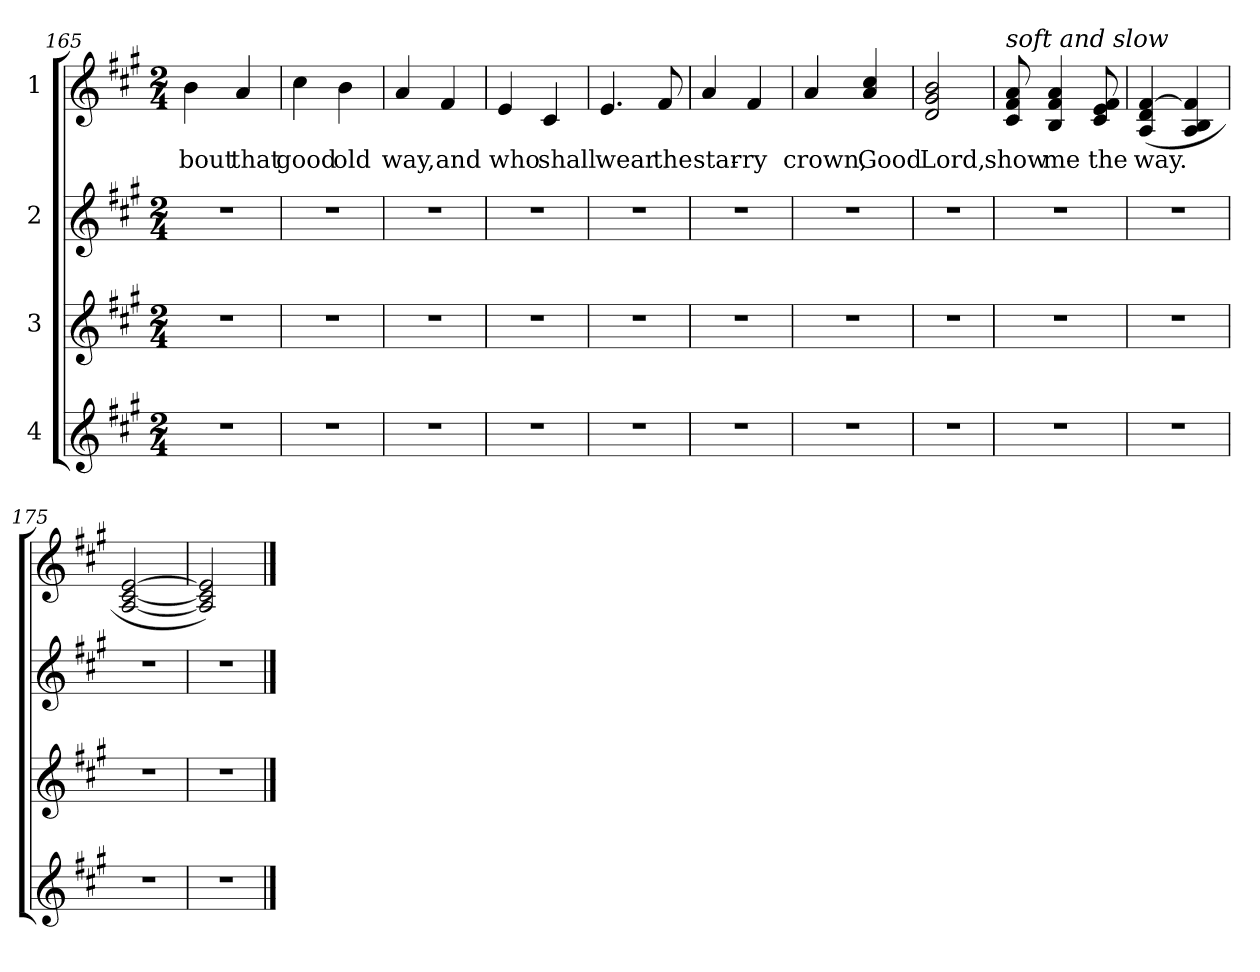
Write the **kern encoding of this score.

**kern	**kern	**kern	**kern	**text
*part4	*part3	*part2	*part1	*part1
*staff4	*staff3	*staff2	*staff1	*staff1
*I"4	*I"3	*I"2	*I"1	*
*clefG2	*clefG2	*clefG2	*clefG2	*
*k[f#c#g#]	*k[f#c#g#]	*k[f#c#g#]	*k[f#c#g#]	*
*A:	*A:	*A:	*A:	*
*M2/4	*M2/4	*M2/4	*M2/4	*
=165	=165	=165	=165	=165
2r	2r	2r	4b\	-bout
.	.	.	4a/	that
=166	=166	=166	=166	=166
2r	2r	2r	4cc#\	good
.	.	.	4b\	old
=167	=167	=167	=167	=167
2r	2r	2r	4a/	way,
.	.	.	4f#/	and
!!LO:LB:g=z
=168	=168	=168	=168	=168
2r	2r	2r	4e/	who
.	.	.	4c#/	shall
=169	=169	=169	=169	=169
2r	2r	2r	4.e/	wear
.	.	.	8f#/	the
=170	=170	=170	=170	=170
2r	2r	2r	4a/	star-
.	.	.	4f#/	-ry
=171	=171	=171	=171	=171
2r	2r	2r	4a/	crown,
.	.	.	4a/ 4cc#/	Good
=172	=172	=172	=172	=172
2r	2r	2r	2d/Z 2g#/Z 2b/Z	Lord,
=173	=173	=173	=173	=173
!	!	!	!LO:TX:a:i:t=soft and slow	!
2r	2r	2r	8c#/ 8f#/ 8a/	show
.	.	.	4B/ 4f#/ 4a/	me
.	.	.	8c#/ 8e/ 8f#/	the
=174	=174	=174	=174	=174
2r	2r	2r	(4A/ 4d/ [4f#/	way.
.	.	.	4A/ 4B/ 4f#/]	.
=175	=175	=175	=175	=175
2r	2r	2r	[2A/ [2c#/ [2e/	.
=176	=176	=176	=176	=176
2r	2r	2r	2A/] 2c#/] 2e/])	.
==	==	==	==	==
*-	*-	*-	*-	*-
